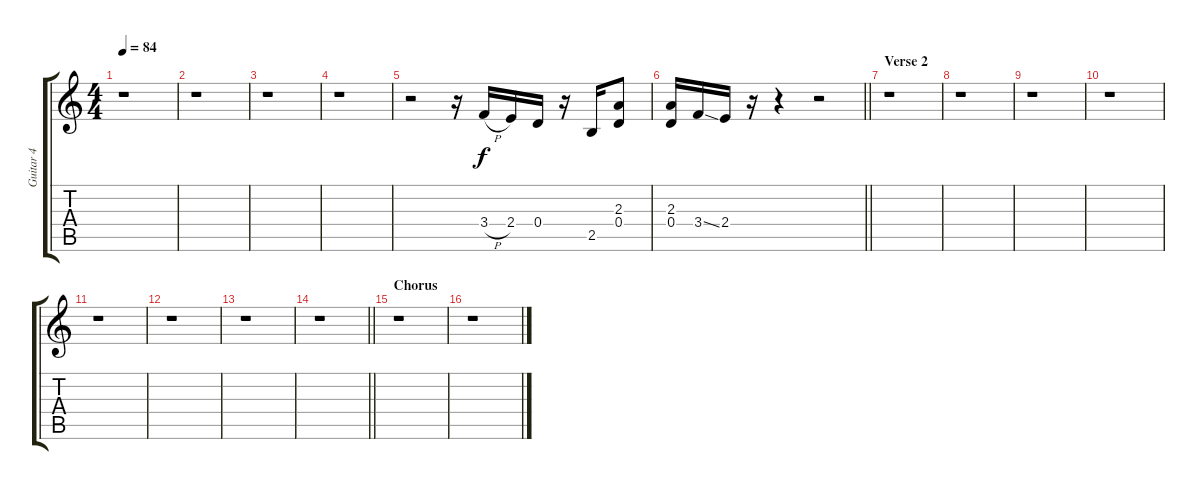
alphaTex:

\track ("Guitar 4" "Guitar 4") {instrument acousticguitarsteel}
\staff {score tabs}
\tuning (E4 B3 G3 D3 A2 E2) {hide}
\ts (4 4)
\tempo 84
\clef g2
\ks c
r.1{dy f} |
r.1 |
r.1 |
r.1 |
r.2 r.16 3.4{h}.16 2.4.16 0.4.16 r.16 2.5.16 (2.3 0.4).8 |
\barLineRight lightlight
(2.3 0.4).16 3.4{ss}.16 2.4.16 r.16 r.4 r.2 |
\section ("" "Verse 2")
r.1 |
r.1 |
r.1 |
r.1 |
r.1 |
r.1 |
r.1 |
\barLineRight lightlight
r.1 |
\section ("" "Chorus")
r.1 |
r.1
